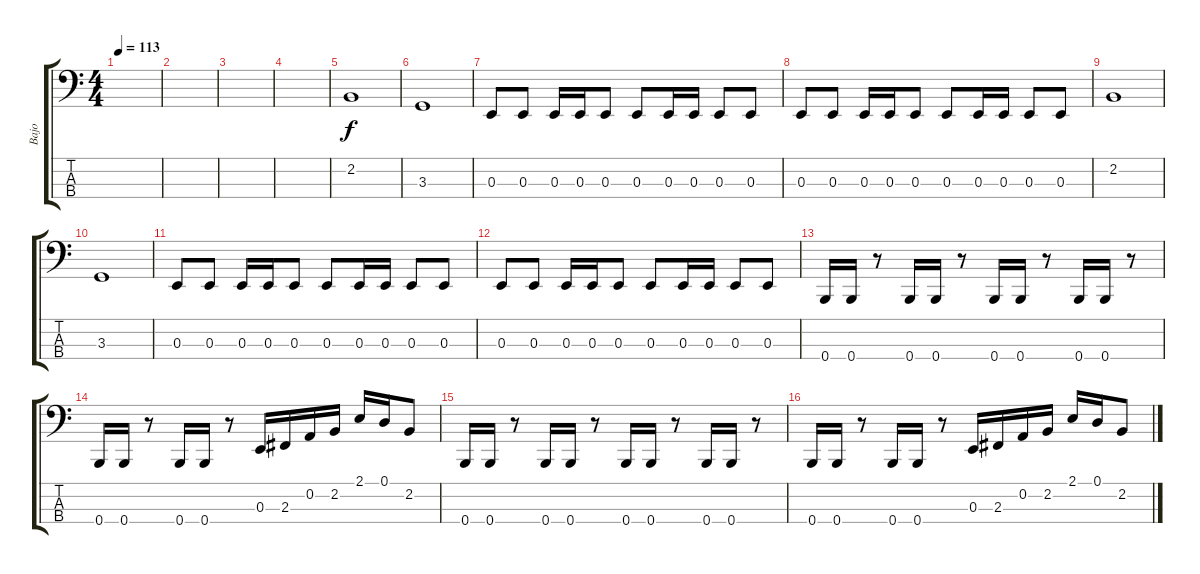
\track ("Bajo" "Bajo") {instrument electricbassfinger}
\staff {score tabs}
\tuning (D2 A1 E1 B0) {hide}
\ts (4 4)
\tempo 113
\clef f4
\ks c
|
|
|
|
2.2.1 |
3.3.1 |
0.3.8 0.3.8 0.3.16 0.3.16 0.3.8 0.3.8 0.3.16 0.3.16 0.3.8 0.3.8 |
0.3.8 0.3.8 0.3.16 0.3.16 0.3.8 0.3.8 0.3.16 0.3.16 0.3.8 0.3.8 |
2.2.1 |
3.3.1 |
0.3.8 0.3.8 0.3.16 0.3.16 0.3.8 0.3.8 0.3.16 0.3.16 0.3.8 0.3.8 |
0.3.8 0.3.8 0.3.16 0.3.16 0.3.8 0.3.8 0.3.16 0.3.16 0.3.8 0.3.8 |
0.4.16 0.4.16 r.8 0.4.16 0.4.16 r.8 0.4.16 0.4.16 r.8 0.4.16 0.4.16 r.8 |
0.4.16 0.4.16 r.8 0.4.16 0.4.16 r.8 0.3.16 2.3.16 0.2.16 2.2.16 2.1.16 0.1.16 2.2.8 |
0.4.16 0.4.16 r.8 0.4.16 0.4.16 r.8 0.4.16 0.4.16 r.8 0.4.16 0.4.16 r.8 |
0.4.16 0.4.16 r.8 0.4.16 0.4.16 r.8 0.3.16 2.3.16 0.2.16 2.2.16 2.1.16 0.1.16 2.2.8
